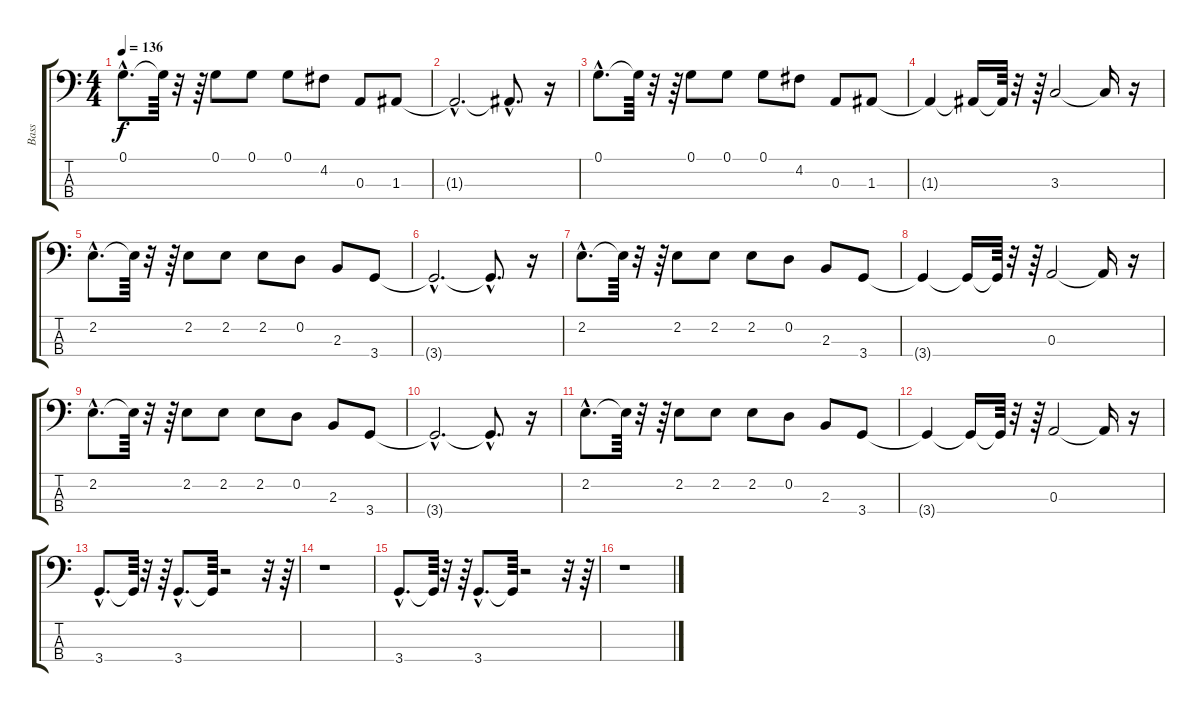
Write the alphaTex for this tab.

\track ("Bass" "Bass") {instrument electricbassfinger}
\staff {score tabs}
\tuning (G2 D2 A1 E1) {hide}
\ts (4 4)
\tempo 136
\clef f4
\ks c
0.1{hac}.8{d dy f} 0.1{t}.64 r.32 r.64 0.1.8 0.1.8 0.1.8 4.2.8 0.3.8 1.3.8 |
1.3{hac t}.2{d} 1.3{hac t}.8{d} r.16 |
0.1{hac}.8{d} 0.1{t}.64 r.32 r.64 0.1.8 0.1.8 0.1.8 4.2.8 0.3.8 1.3.8 |
1.3{t}.4 1.3{t}.16 1.3{t}.64 r.32 r.64 3.3.2 3.3{t}.16 r.16 |
2.2{hac}.8{d} 2.2{t}.64 r.32 r.64 2.2.8 2.2.8 2.2.8 0.2.8 2.3.8 3.4.8 |
3.4{hac t}.2{d} 3.4{hac t}.8{d} r.16 |
2.2{hac}.8{d} 2.2{t}.64 r.32 r.64 2.2.8 2.2.8 2.2.8 0.2.8 2.3.8 3.4.8 |
3.4{t}.4 3.4{t}.16 3.4{t}.64 r.32 r.64 0.3.2 0.3{t}.16 r.16 |
2.2{hac}.8{d} 2.2{t}.64 r.32 r.64 2.2.8 2.2.8 2.2.8 0.2.8 2.3.8 3.4.8 |
3.4{hac t}.2{d} 3.4{hac t}.8{d} r.16 |
2.2{hac}.8{d} 2.2{t}.64 r.32 r.64 2.2.8 2.2.8 2.2.8 0.2.8 2.3.8 3.4.8 |
3.4{t}.4 3.4{t}.16 3.4{t}.64 r.32 r.64 0.3.2 0.3{t}.16 r.16 |
3.4{hac}.8{d} 3.4{t}.64 r.32 r.64 3.4{hac}.8{d} 3.4{t}.64 r.2 r.32 r.64 |
r.1 |
3.4{hac}.8{d} 3.4{t}.64 r.32 r.64 3.4{hac}.8{d} 3.4{t}.64 r.2 r.32 r.64 |
r.1
